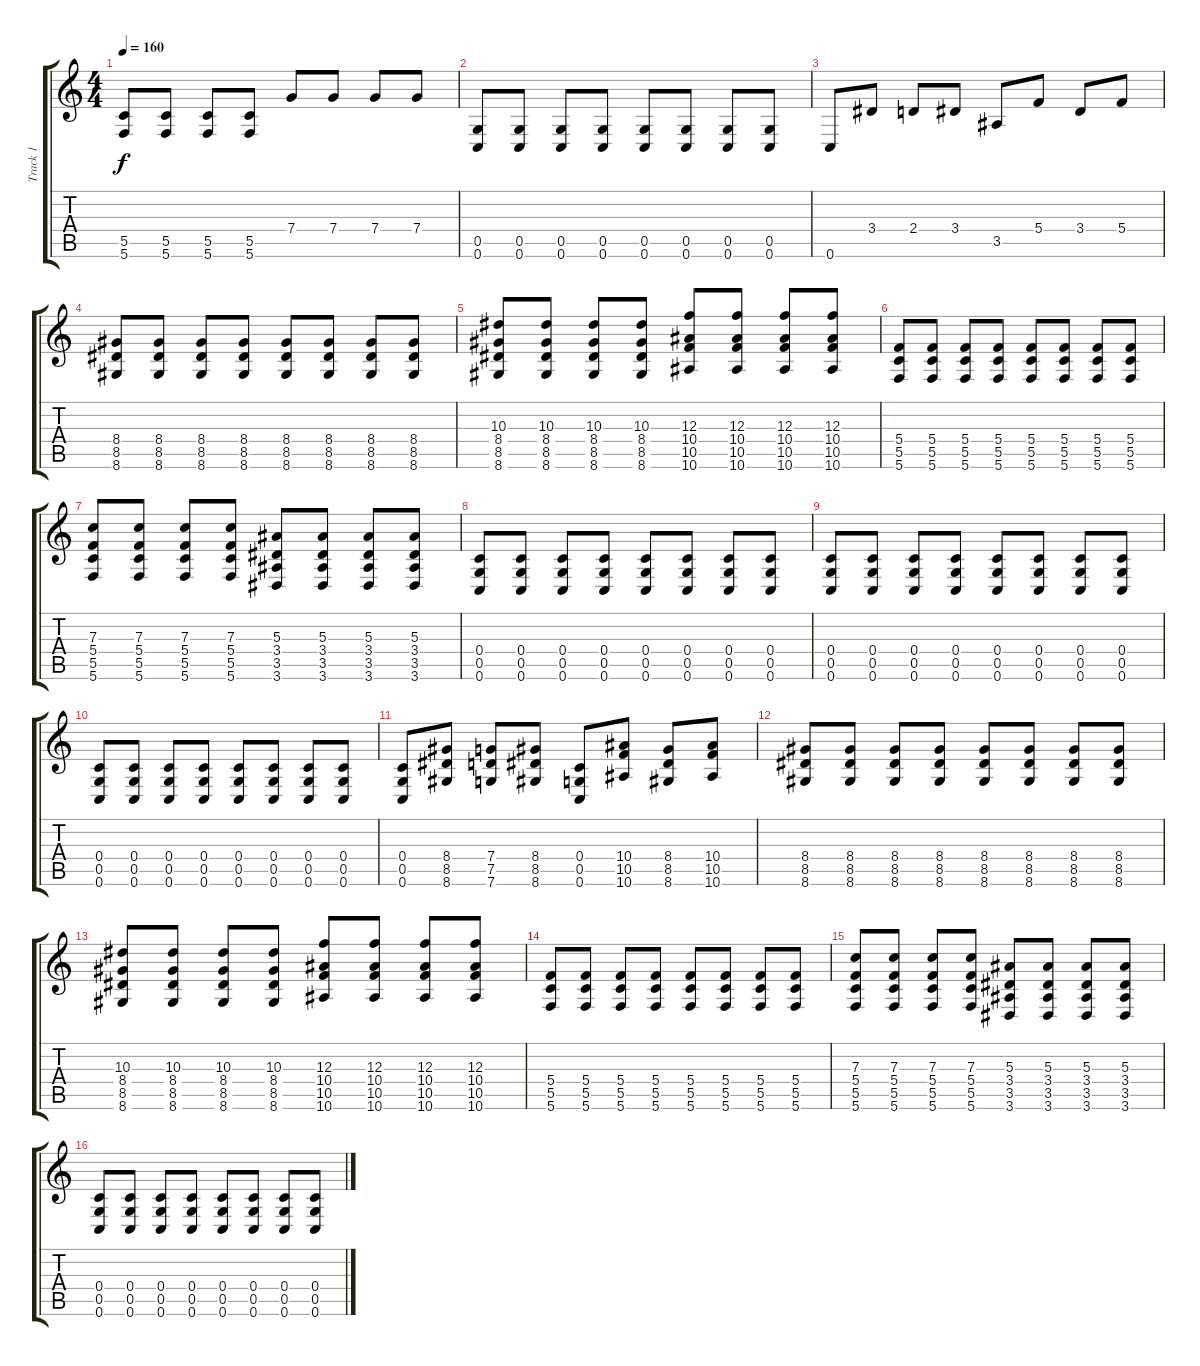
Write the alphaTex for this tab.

\track ("Track 1" "Track 1") {instrument distortionguitar}
\staff {score tabs}
\tuning (D4 A3 F3 C3 G2 C2) {hide}
\ts (4 4)
\tempo 160
\clef g2
\ks c
(5.5 5.6).8{dy f} (5.5 5.6).8 (5.5 5.6).8 (5.5 5.6).8 7.4.8 7.4.8 7.4.8 7.4.8 |
(0.5 0.6).8 (0.5 0.6).8 (0.5 0.6).8 (0.5 0.6).8 (0.5 0.6).8 (0.5 0.6).8 (0.5 0.6).8 (0.5 0.6).8 |
0.6.8 3.4.8 2.4.8 3.4.8 3.5.8 5.4.8 3.4.8 5.4.8 |
(8.4 8.5 8.6).8 (8.4 8.5 8.6).8 (8.4 8.5 8.6).8 (8.4 8.5 8.6).8 (8.4 8.5 8.6).8 (8.4 8.5 8.6).8 (8.4 8.5 8.6).8 (8.4 8.5 8.6).8 |
(10.3 8.4 8.5 8.6).8 (10.3 8.4 8.5 8.6).8 (10.3 8.4 8.5 8.6).8 (10.3 8.4 8.5 8.6).8 (12.3 10.4 10.5 10.6).8 (12.3 10.4 10.5 10.6).8 (12.3 10.4 10.5 10.6).8 (12.3 10.4 10.5 10.6).8 |
(5.4 5.5 5.6).8 (5.4 5.5 5.6).8 (5.4 5.5 5.6).8 (5.4 5.5 5.6).8 (5.4 5.5 5.6).8 (5.4 5.5 5.6).8 (5.4 5.5 5.6).8 (5.4 5.5 5.6).8 |
(7.3 5.4 5.5 5.6).8 (7.3 5.4 5.5 5.6).8 (7.3 5.4 5.5 5.6).8 (7.3 5.4 5.5 5.6).8 (5.3 3.4 3.5 3.6).8 (5.3 3.4 3.5 3.6).8 (5.3 3.4 3.5 3.6).8 (5.3 3.4 3.5 3.6).8 |
(0.4 0.5 0.6).8 (0.4 0.5 0.6).8 (0.4 0.5 0.6).8 (0.4 0.5 0.6).8 (0.4 0.5 0.6).8 (0.4 0.5 0.6).8 (0.4 0.5 0.6).8 (0.4 0.5 0.6).8 |
(0.4 0.5 0.6).8 (0.4 0.5 0.6).8 (0.4 0.5 0.6).8 (0.4 0.5 0.6).8 (0.4 0.5 0.6).8 (0.4 0.5 0.6).8 (0.4 0.5 0.6).8 (0.4 0.5 0.6).8 |
(0.4 0.5 0.6).8 (0.4 0.5 0.6).8 (0.4 0.5 0.6).8 (0.4 0.5 0.6).8 (0.4 0.5 0.6).8 (0.4 0.5 0.6).8 (0.4 0.5 0.6).8 (0.4 0.5 0.6).8 |
(0.4 0.5 0.6).8 (8.4 8.5 8.6).8 (7.4 7.5 7.6).8 (8.4 8.5 8.6).8 (0.4 0.5 0.6).8 (10.4 10.5 10.6).8 (8.4 8.5 8.6).8 (10.4 10.5 10.6).8 |
(8.4 8.5 8.6).8 (8.4 8.5 8.6).8 (8.4 8.5 8.6).8 (8.4 8.5 8.6).8 (8.4 8.5 8.6).8 (8.4 8.5 8.6).8 (8.4 8.5 8.6).8 (8.4 8.5 8.6).8 |
(10.3 8.4 8.5 8.6).8 (10.3 8.4 8.5 8.6).8 (10.3 8.4 8.5 8.6).8 (10.3 8.4 8.5 8.6).8 (12.3 10.4 10.5 10.6).8 (12.3 10.4 10.5 10.6).8 (12.3 10.4 10.5 10.6).8 (12.3 10.4 10.5 10.6).8 |
(5.4 5.5 5.6).8 (5.4 5.5 5.6).8 (5.4 5.5 5.6).8 (5.4 5.5 5.6).8 (5.4 5.5 5.6).8 (5.4 5.5 5.6).8 (5.4 5.5 5.6).8 (5.4 5.5 5.6).8 |
(7.3 5.4 5.5 5.6).8 (7.3 5.4 5.5 5.6).8 (7.3 5.4 5.5 5.6).8 (7.3 5.4 5.5 5.6).8 (5.3 3.4 3.5 3.6).8 (5.3 3.4 3.5 3.6).8 (5.3 3.4 3.5 3.6).8 (5.3 3.4 3.5 3.6).8 |
(0.4 0.5 0.6).8 (0.4 0.5 0.6).8 (0.4 0.5 0.6).8 (0.4 0.5 0.6).8 (0.4 0.5 0.6).8 (0.4 0.5 0.6).8 (0.4 0.5 0.6).8 (0.4 0.5 0.6).8
